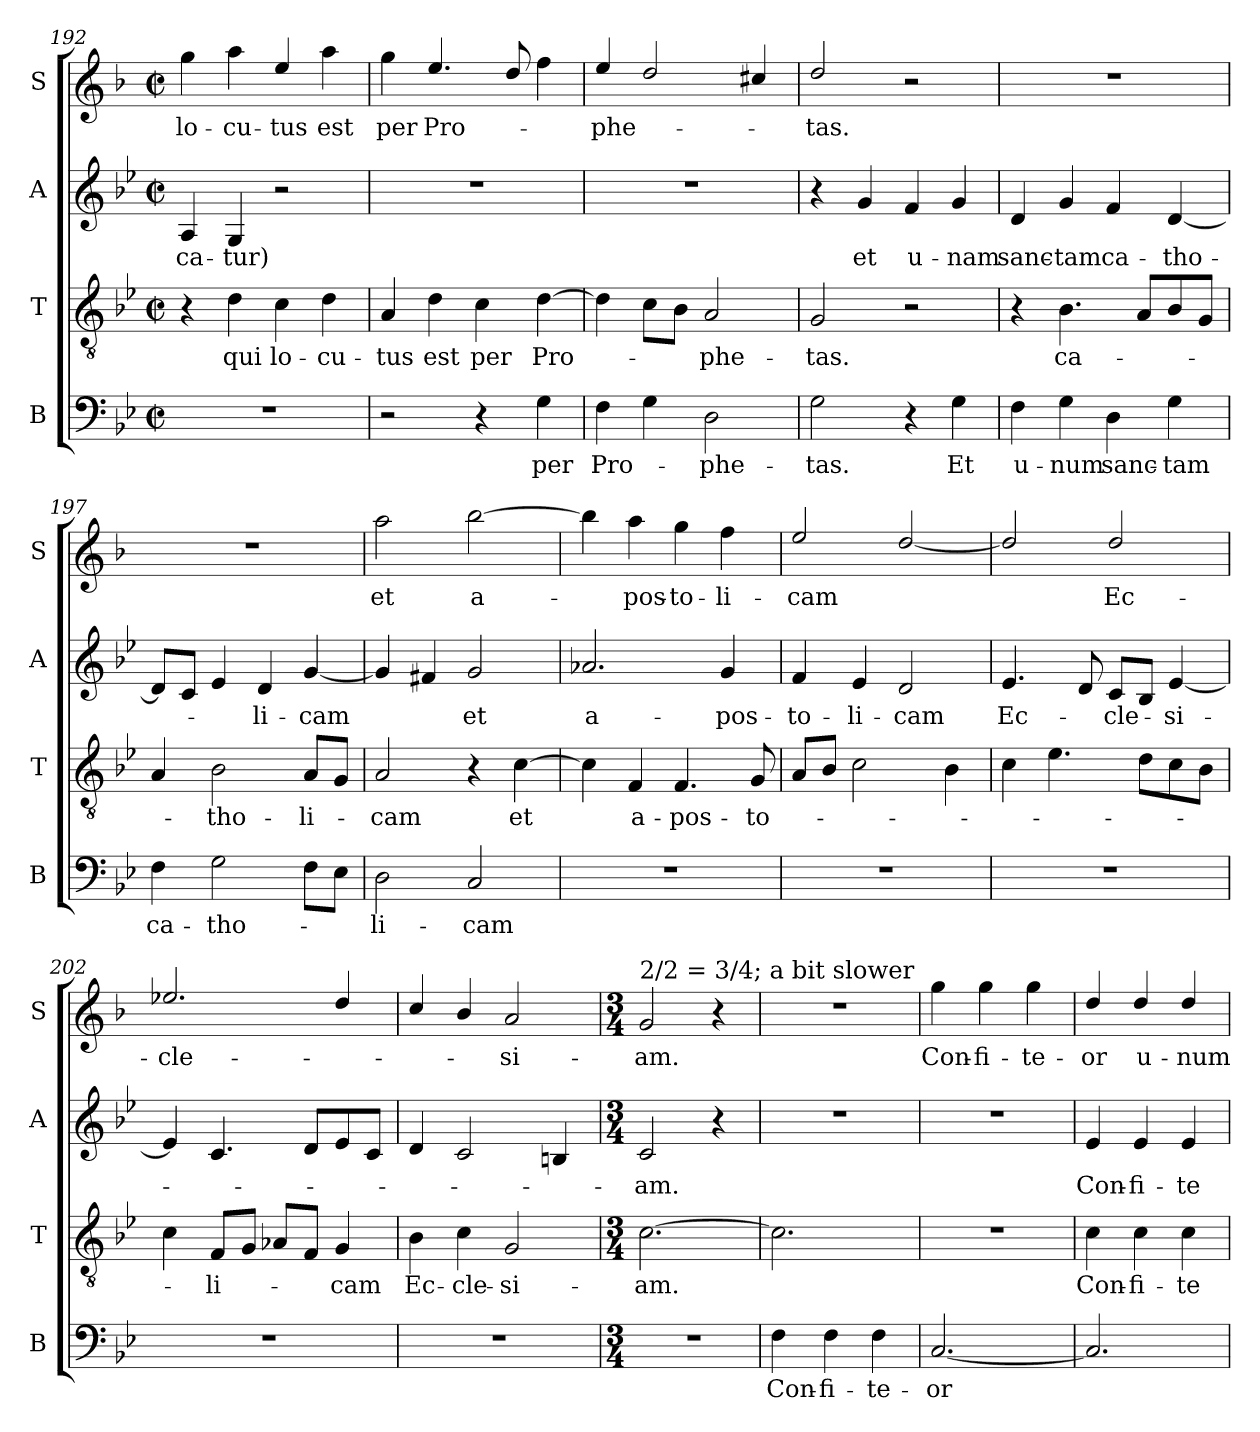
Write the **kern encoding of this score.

**kern	**text	**kern	**text	**kern	**text	**kern	**text
*part4	*part4	*part3	*part3	*part2	*part2	*part1	*part1
*staff4	*staff4	*staff3	*staff3	*staff2	*staff2	*staff1	*staff1
*I"B	*	*I"T	*	*I"A	*	*I"S	*
*I'B	*	*I'T	*	*I'A	*	*I'S	*
*clefF4	*	*clefGv2	*	*clefG2	*	*clefG2	*
*	*	*	*	*	*	*ITrd4c7	*
*k[b-e-]	*	*k[b-e-]	*	*k[b-e-]	*	*k[b-e-]	*
*B-:	*	*B-:	*	*B-:	*	*B-:	*
*M2/2	*	*M2/2	*	*M2/2	*	*M2/2	*
*met(c|)	*	*met(c|)	*	*met(c|)	*	*met(c|)	*
=192	=192	=192	=192	=192	=192	=192	=192
!	!	!	!	!	!LO:LY:b	!	!LO:LY:b
1r	.	4r	.	4A/	-ca-	4cc\	lo-
!	!	!	!LO:LY:b	!	!LO:LY:b	!	!LO:LY:b
.	.	4d\	qui	4G/	-tur)	4dd\	-cu-
!	!	!	!LO:LY:b	!	!	!	!LO:LY:b
.	.	4c\	lo-	2r	.	4a/	-tus
!	!	!	!LO:LY:b	!	!	!	!LO:LY:b
.	.	4d\	-cu-	.	.	4dd\	est
=193	=193	=193	=193	=193	=193	=193	=193
!	!	!	!LO:LY:b	!	!	!	!LO:LY:b
2r	.	4A/	-tus	1r	.	4cc\	per
!	!	!	!LO:LY:b	!	!	!	!LO:LY:b
.	.	4d\	est	.	.	4.a/	Pro-
!	!	!	!LO:LY:b	!	!	!	!
4r	.	4c\	per	.	.	.	.
.	.	.	.	.	.	8g/	.
!	!LO:LY:b	!	!LO:LY:b	!	!	!	!
4G\	per	[4d\	Pro-	.	.	4b-\	.
=194	=194	=194	=194	=194	=194	=194	=194
!	!LO:LY:b	!	!	!	!	!	!LO:LY:b
4F\	Pro-	4d\]	.	1r	.	4a/	-phe-
4G\	.	8c\L	.	.	.	2g/	.
.	.	8B-\J	.	.	.	.	.
!	!LO:LY:b	!	!LO:LY:b	!	!	!	!
2D\	-phe-	2A/	-phe-	.	.	.	.
.	.	.	.	.	.	4f#X/	.
=195	=195	=195	=195	=195	=195	=195	=195
!	!LO:LY:b	!	!LO:LY:b	!	!	!	!LO:LY:b
2G\	-tas.	2G/	-tas.	4r	.	2g/	-tas.
!	!	!	!	!	!LO:LY:b	!	!
.	.	.	.	4g/	et	.	.
!	!	!	!	!	!LO:LY:b	!	!
4r	.	2r	.	4f/	u-	2r	.
!	!LO:LY:b	!	!	!	!LO:LY:b	!	!
4G\	Et	.	.	4g/	-nam	.	.
!!LO:LB:g=z
=196	=196	=196	=196	=196	=196	=196	=196
!	!LO:LY:b	!	!	!	!LO:LY:b	!	!
4F\	u-	4r	.	4d/	sanc-	1r	.
!	!LO:LY:b	!	!LO:LY:b	!	!LO:LY:b	!	!
4G\	-num	4.B-\	ca-	4g/	-tam	.	.
!	!LO:LY:b	!	!	!	!LO:LY:b	!	!
4D\	sanc-	.	.	4f/	ca-	.	.
.	.	8A/L	.	.	.	.	.
!	!LO:LY:b	!	!	!	!LO:LY:b	!	!
4G\	-tam	8B-/	.	[4d/	-tho-	.	.
.	.	8G/J	.	.	.	.	.
=197	=197	=197	=197	=197	=197	=197	=197
!	!LO:LY:b	!	!	!	!	!	!
4F\	ca-	4A/	.	8d/L]	.	1r	.
.	.	.	.	8c/J	.	.	.
!	!LO:LY:b	!	!LO:LY:b	!	!	!	!
2G\	-tho-	2B-\	-tho-	4e-/	.	.	.
!	!	!	!	!	!LO:LY:b	!	!
.	.	.	.	4d/	-li-	.	.
!	!	!	!LO:LY:b	!	!LO:LY:b	!	!
8F\L	.	8A/L	-li-	[4g/	-cam	.	.
8E-\J	.	8G/J	.	.	.	.	.
=198	=198	=198	=198	=198	=198	=198	=198
!	!LO:LY:b	!	!LO:LY:b	!	!	!	!LO:LY:b
2D\	-li-	2A/	-cam	4g/]	.	2dd\	et
.	.	.	.	4f#X/	.	.	.
!	!LO:LY:b	!	!	!	!LO:LY:b	!	!LO:LY:b
2C/	-cam	4r	.	2g/	et	[2ee-\	a-
!	!	!	!LO:LY:b	!	!	!	!
.	.	[4c\	et	.	.	.	.
=199	=199	=199	=199	=199	=199	=199	=199
!	!	!	!	!	!LO:LY:b	!	!
1r	.	4c\]	.	2.a-X/	a-	4ee-\]	.
!	!	!	!LO:LY:b	!	!	!	!LO:LY:b
.	.	4F/	a-	.	.	4dd\	-pos-
!	!	!	!LO:LY:b	!	!	!	!LO:LY:b
.	.	4.F/	-pos-	.	.	4cc\	-to-
!	!	!	!	!	!LO:LY:b	!	!LO:LY:b
.	.	.	.	4g/	-pos-	4b-\	-li-
!	!	!	!LO:LY:b	!	!	!	!
.	.	8G/	-to-	.	.	.	.
=200	=200	=200	=200	=200	=200	=200	=200
!	!	!	!	!	!LO:LY:b	!	!LO:LY:b
1r	.	8A/L	.	4f/	-to-	2a/	-cam
.	.	8B-/J	.	.	.	.	.
!	!	!	!	!	!LO:LY:b	!	!
.	.	2c\	.	4e-/	-li-	.	.
!	!	!	!	!	!LO:LY:b	!	!
.	.	.	.	2d/	-cam	[2g/	.
.	.	4B-\	.	.	.	.	.
!!LO:LB:g=z
=201	=201	=201	=201	=201	=201	=201	=201
!	!	!	!	!	!LO:LY:b	!	!
1r	.	4c\	.	4.e-/	Ec-	2g/]	.
.	.	4.e-\	.	.	.	.	.
.	.	.	.	8d/	.	.	.
!	!	!	!	!	!LO:LY:b	!	!LO:LY:b
.	.	.	.	8c/L	-cle-	2g/	Ec-
.	.	8d\L	.	8B-/J	.	.	.
!	!	!	!	!	!LO:LY:b	!	!
.	.	8c\	.	[4e-/	-si-	.	.
.	.	8B-\J	.	.	.	.	.
=202	=202	=202	=202	=202	=202	=202	=202
!	!	!	!	!	!	!	!LO:LY:b
1r	.	4c\	.	4e-/]	.	2.a-X/	-cle-
!	!	!	!LO:LY:b	!	!	!	!
.	.	8F/L	-li-	4.c/	.	.	.
.	.	8G/J	.	.	.	.	.
.	.	8A-X/L	.	.	.	.	.
.	.	8F/J	.	8d/L	.	.	.
!	!	!	!LO:LY:b	!	!	!	!
.	.	4G/	-cam	8e-/	.	4g/	.
.	.	.	.	8c/J	.	.	.
=203	=203	=203	=203	=203	=203	=203	=203
!	!	!	!LO:LY:b	!	!	!	!
1r	.	4B-\	Ec-	4d/	.	4f/	.
!	!	!	!LO:LY:b	!	!	!	!
.	.	4c\	-cle-	2c/	.	4e-/	.
!	!	!	!LO:LY:b	!	!	!	!LO:LY:b
.	.	2G/	-si-	.	.	2d/	-si-
.	.	.	.	4Bn/	.	.	.
=204	=204	=204	=204	=204	=204	=204	=204
*M3/4	*	*M3/4	*	*M3/4	*	*M3/4	*
*	*	*	*	*	*	*MM90	*
!	!	!	!	!	!	!LO:TX:t=2/2 = 3/4; a bit slower	!
!	!	!	!LO:LY:b	!	!LO:LY:b	!	!LO:LY:b
2.r	.	[2.c\	-am.	2c/	-am.	2c/	-am.
.	.	.	.	4r	.	4r	.
=205	=205	=205	=205	=205	=205	=205	=205
!	!LO:LY:b	!	!	!	!	!	!
4F\	Con-	2.c\]	.	2.r	.	2.r	.
!	!LO:LY:b	!	!	!	!	!	!
4F\	-fi-	.	.	.	.	.	.
!	!LO:LY:b	!	!	!	!	!	!
4F\	-te-	.	.	.	.	.	.
=206	=206	=206	=206	=206	=206	=206	=206
!	!LO:LY:b	!	!	!	!	!	!LO:LY:b
[2.C/	-or	2.r	.	2.r	.	4cc\	Con-
!	!	!	!	!	!	!	!LO:LY:b
.	.	.	.	.	.	4cc\	-fi-
!	!	!	!	!	!	!	!LO:LY:b
.	.	.	.	.	.	4cc\	-te-
!!LO:PB:g=z
=207	=207	=207	=207	=207	=207	=207	=207
!	!	!	!LO:LY:b	!	!LO:LY:b	!	!LO:LY:b
2.C/]	.	4c\	Con-	4e-/	Con-	4g/	-or
!	!	!	!LO:LY:b	!	!LO:LY:b	!	!LO:LY:b
.	.	4c\	-fi-	4e-/	-fi-	4g/	u-
!	!	!	!LO:LY:b	!	!LO:LY:b	!	!LO:LY:b
.	.	4c\	-te-	4e-/	-te-	4g/	-num
=	=	=	=	=	=	=	=
*-	*-	*-	*-	*-	*-	*-	*-
